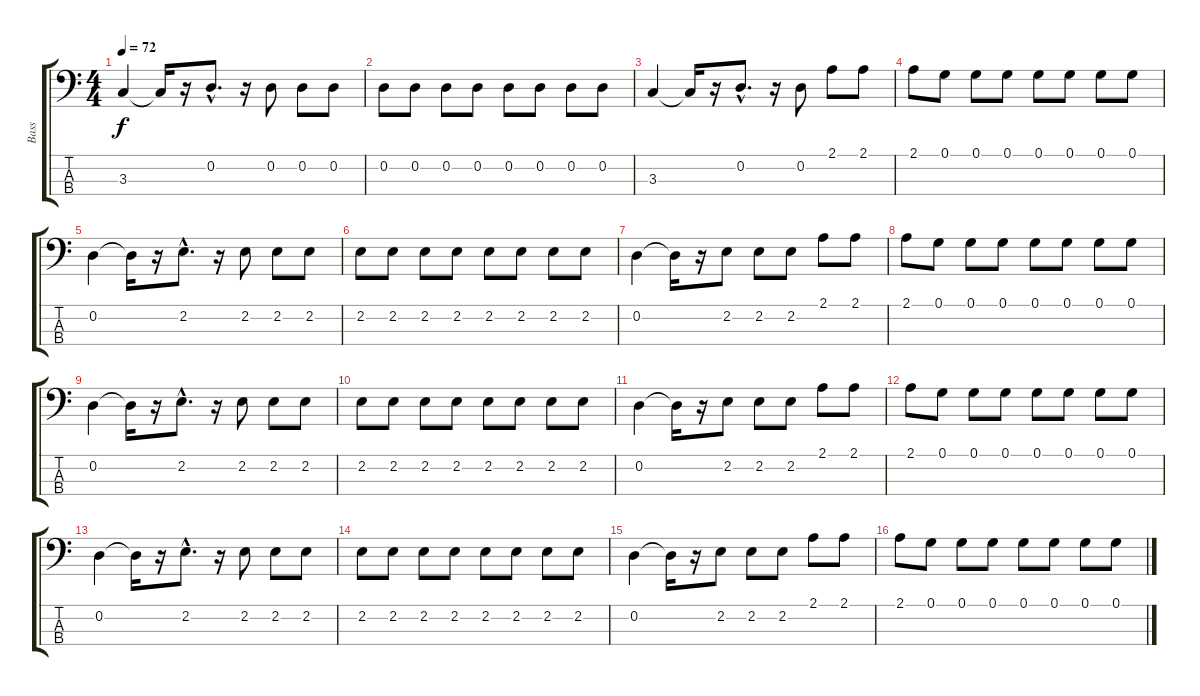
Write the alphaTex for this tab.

\track ("Bass" "Bass") {instrument electricbassfinger}
\staff {score tabs}
\tuning (G2 D2 A1 E1) {hide}
\ts (4 4)
\tempo 72
\clef f4
\ks c
3.3.4{dy f} 3.3{t}.16 r.16 0.2{hac}.8{d} r.16 0.2.8 0.2.8 0.2.8 |
0.2.8 0.2.8 0.2.8 0.2.8 0.2.8 0.2.8 0.2.8 0.2.8 |
3.3.4 3.3{t}.16 r.16 0.2{hac}.8{d} r.16 0.2.8 2.1.8 2.1.8 |
2.1.8 0.1.8 0.1.8 0.1.8 0.1.8 0.1.8 0.1.8 0.1.8 |
0.2.4 0.2{t}.16 r.16 2.2{hac}.8{d} r.16 2.2.8 2.2.8 2.2.8 |
2.2.8 2.2.8 2.2.8 2.2.8 2.2.8 2.2.8 2.2.8 2.2.8 |
0.2.4 0.2{t}.16 r.16 2.2.8 2.2.8 2.2.8 2.1.8 2.1.8 |
2.1.8 0.1.8 0.1.8 0.1.8 0.1.8 0.1.8 0.1.8 0.1.8 |
0.2.4 0.2{t}.16 r.16 2.2{hac}.8{d} r.16 2.2.8 2.2.8 2.2.8 |
2.2.8 2.2.8 2.2.8 2.2.8 2.2.8 2.2.8 2.2.8 2.2.8 |
0.2.4 0.2{t}.16 r.16 2.2.8 2.2.8 2.2.8 2.1.8 2.1.8 |
2.1.8 0.1.8 0.1.8 0.1.8 0.1.8 0.1.8 0.1.8 0.1.8 |
0.2.4 0.2{t}.16 r.16 2.2{hac}.8{d} r.16 2.2.8 2.2.8 2.2.8 |
2.2.8 2.2.8 2.2.8 2.2.8 2.2.8 2.2.8 2.2.8 2.2.8 |
0.2.4 0.2{t}.16 r.16 2.2.8 2.2.8 2.2.8 2.1.8 2.1.8 |
2.1.8 0.1.8 0.1.8 0.1.8 0.1.8 0.1.8 0.1.8 0.1.8
